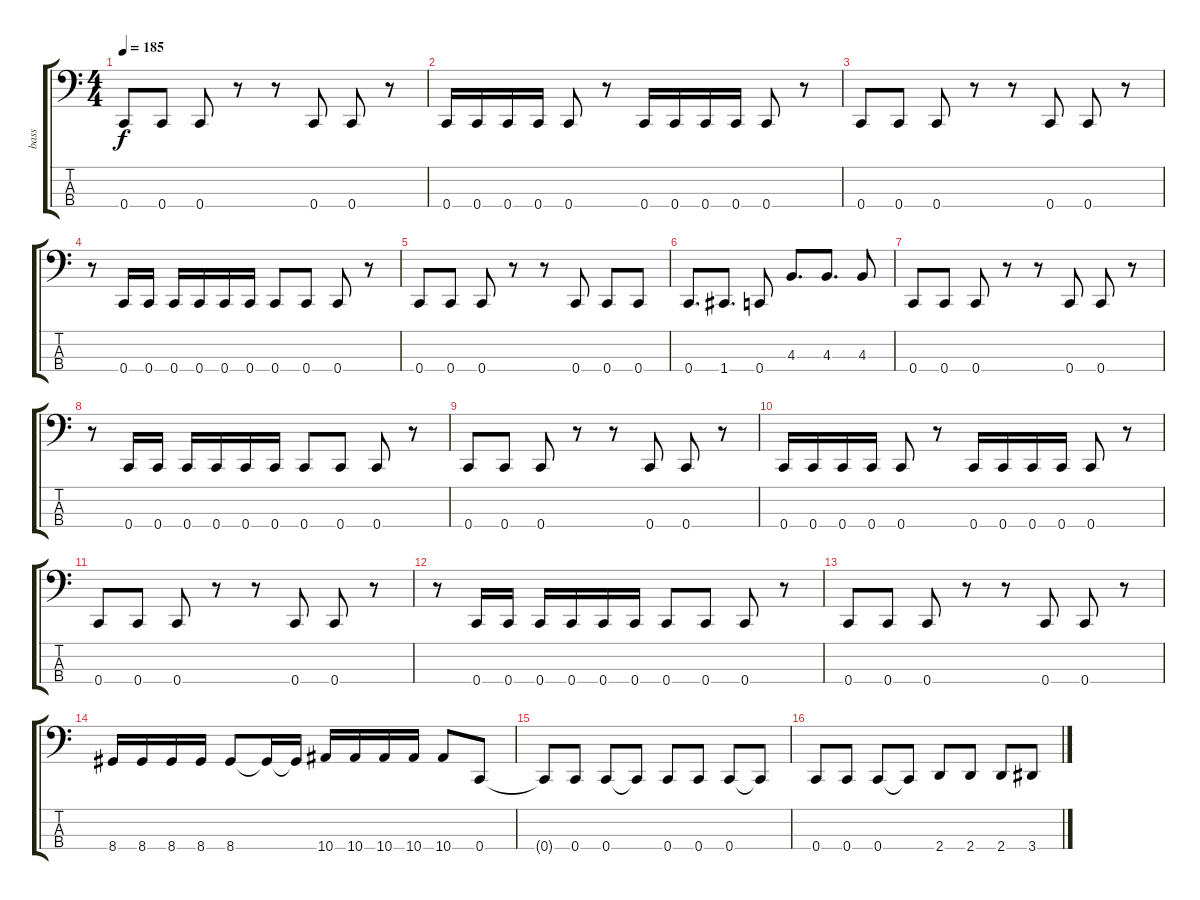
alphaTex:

\track ("bass" "bass") {instrument electricbasspick}
\staff {score tabs}
\tuning (F2 C2 G1 C1) {hide}
\ts (4 4)
\tempo 185
\clef f4
\ks c
0.4.8{dy f} 0.4.8 0.4.8 r.8 r.8 0.4.8 0.4.8 r.8 |
0.4.16 0.4.16 0.4.16 0.4.16 0.4.8 r.8 0.4.16 0.4.16 0.4.16 0.4.16 0.4.8 r.8 |
0.4.8 0.4.8 0.4.8 r.8 r.8 0.4.8 0.4.8 r.8 |
r.8 0.4.16 0.4.16 0.4.16 0.4.16 0.4.16 0.4.16 0.4.8 0.4.8 0.4.8 r.8 |
0.4.8 0.4.8 0.4.8 r.8 r.8 0.4.8 0.4.8 0.4.8 |
0.4.8{d} 1.4.8{d} 0.4.8 4.3.8{d} 4.3.8{d} 4.3.8 |
0.4.8 0.4.8 0.4.8 r.8 r.8 0.4.8 0.4.8 r.8 |
r.8 0.4.16 0.4.16 0.4.16 0.4.16 0.4.16 0.4.16 0.4.8 0.4.8 0.4.8 r.8 |
0.4.8 0.4.8 0.4.8 r.8 r.8 0.4.8 0.4.8 r.8 |
0.4.16 0.4.16 0.4.16 0.4.16 0.4.8 r.8 0.4.16 0.4.16 0.4.16 0.4.16 0.4.8 r.8 |
0.4.8 0.4.8 0.4.8 r.8 r.8 0.4.8 0.4.8 r.8 |
r.8 0.4.16 0.4.16 0.4.16 0.4.16 0.4.16 0.4.16 0.4.8 0.4.8 0.4.8 r.8 |
0.4.8 0.4.8 0.4.8 r.8 r.8 0.4.8 0.4.8 r.8 |
8.4.16 8.4.16 8.4.16 8.4.16 8.4.8 8.4{t}.16 8.4{t}.16 10.4.16 10.4.16 10.4.16 10.4.16 10.4.8 0.4.8 |
0.4{t}.8 0.4.8 0.4.8 0.4{t}.8 0.4.8 0.4.8 0.4.8 0.4{t}.8 |
0.4.8 0.4.8 0.4.8 0.4{t}.8 2.4.8 2.4.8 2.4.8 3.4.8
